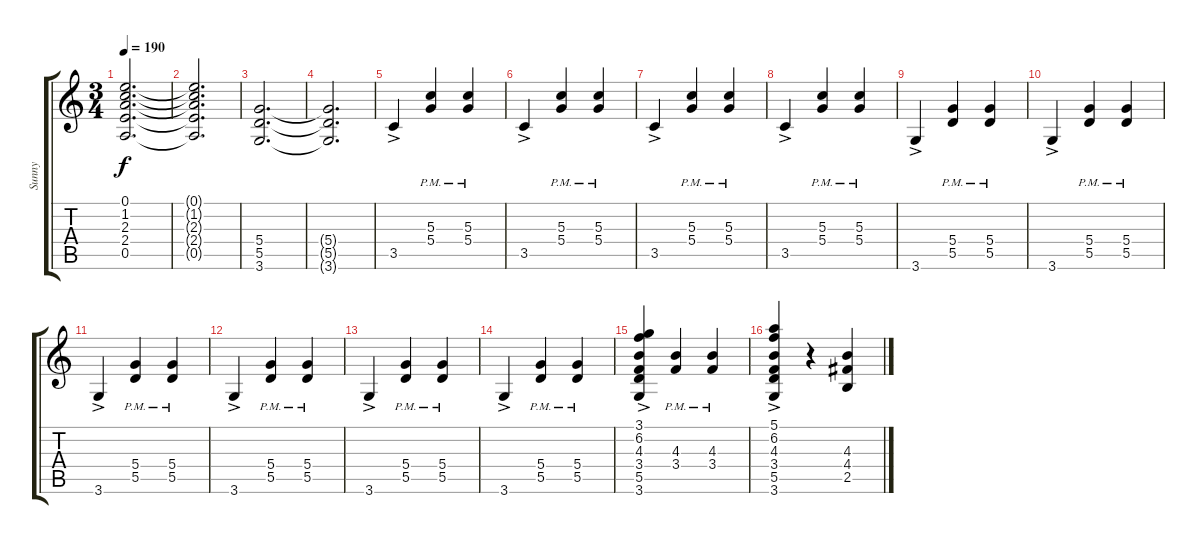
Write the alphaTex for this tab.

\track ("Sunny" "Sunny") {instrument overdrivenguitar}
\staff {score tabs}
\tuning (E4 B3 G3 D3 A2 E2) {hide}
\ts (3 4)
\tempo 190
\clef g2
\ks c
(0.1 1.2 2.3 2.4 0.5).2{d dy f} |
(0.1{t} 1.2{t} 2.3{t} 2.4{t} 0.5{t}).2{d} |
(5.4 5.5 3.6).2{d} |
(5.4{t} 5.5{t} 3.6{t}).2{d} |
3.5{ac}.4 (5.3{pm} 5.4{pm}).4 (5.3{pm} 5.4{pm}).4 |
3.5{ac}.4 (5.3{pm} 5.4{pm}).4 (5.3{pm} 5.4{pm}).4 |
3.5{ac}.4 (5.3{pm} 5.4{pm}).4 (5.3{pm} 5.4{pm}).4 |
3.5{ac}.4 (5.3{pm} 5.4{pm}).4 (5.3{pm} 5.4{pm}).4 |
3.6{ac}.4 (5.4{pm} 5.5{pm}).4 (5.4{pm} 5.5{pm}).4 |
3.6{ac}.4 (5.4{pm} 5.5{pm}).4 (5.4{pm} 5.5{pm}).4 |
3.6{ac}.4 (5.4{pm} 5.5{pm}).4 (5.4{pm} 5.5{pm}).4 |
3.6{ac}.4 (5.4{pm} 5.5{pm}).4 (5.4{pm} 5.5{pm}).4 |
3.6{ac}.4 (5.4{pm} 5.5{pm}).4 (5.4{pm} 5.5{pm}).4 |
3.6{ac}.4 (5.4{pm} 5.5{pm}).4 (5.4{pm} 5.5{pm}).4 |
(3.1{ac} 6.2{ac} 4.3{ac} 3.4{ac} 5.5{ac} 3.6{ac}).4 (4.3{pm} 3.4{pm}).4 (4.3{pm} 3.4{pm}).4 |
(5.1{ac} 6.2{ac} 4.3{ac} 3.4{ac} 5.5{ac} 3.6{ac}).4 r.4 (4.3 4.4 2.5{ss}).4
